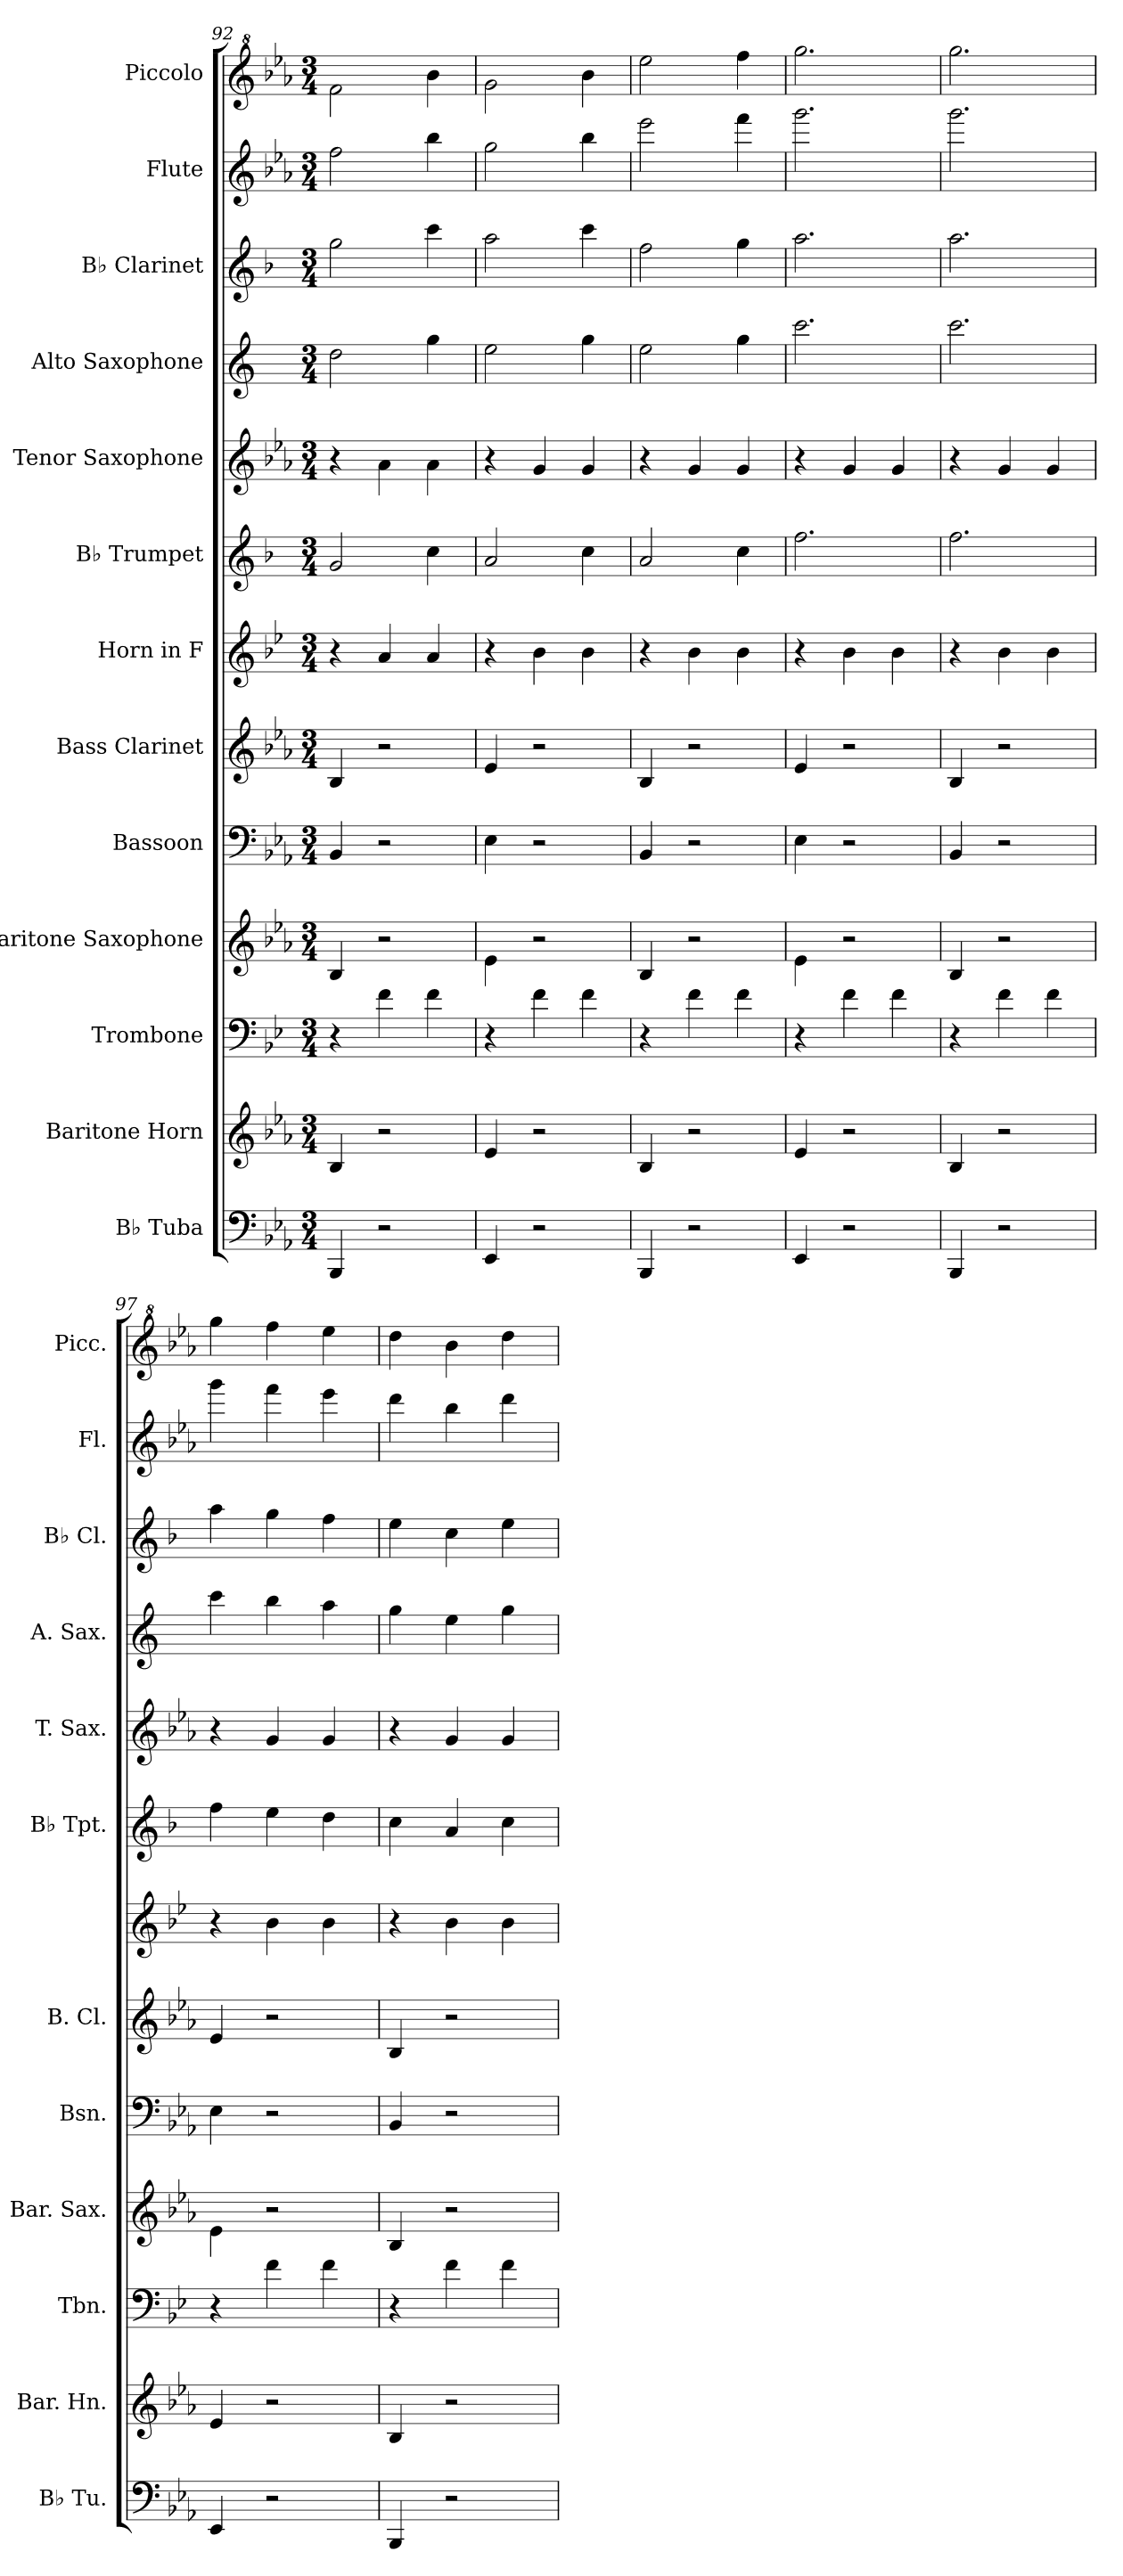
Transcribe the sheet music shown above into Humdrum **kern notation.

**kern	**kern	**kern	**kern	**kern	**kern	**kern	**kern	**kern	**kern	**kern	**kern	**kern
*part13	*part12	*part11	*part10	*part9	*part8	*part7	*part6	*part5	*part4	*part3	*part2	*part1
*staff13	*staff12	*staff11	*staff10	*staff9	*staff8	*staff7	*staff6	*staff5	*staff4	*staff3	*staff2	*staff1
*I"B♭ Tuba	*I"Baritone Horn	*I"Trombone	*I"Baritone Saxophone	*I"Bassoon	*I"Bass Clarinet	*I"Horn in F	*I"B♭ Trumpet	*I"Tenor Saxophone	*I"Alto Saxophone	*I"B♭ Clarinet	*I"Flute	*I"Piccolo
*I'B♭ Tu.	*I'Bar. Hn.	*I'Tbn.	*I'Bar. Sax.	*I'Bsn.	*I'B. Cl.	*	*I'B♭ Tpt.	*I'T. Sax.	*I'A. Sax.	*I'B♭ Cl.	*I'Fl.	*I'Picc.
*clefF4	*clefG2	*clefF4	*clefG2	*clefF4	*clefG2	*clefG2	*clefG2	*clefG2	*clefG2	*clefG2	*clefG2	*clefG^2
*	*ITrd8c14	*ITrd4c7	*ITrd12c21	*	*ITrd8c14	*ITrd4c7	*ITrd1c2	*ITrd8c14	*ITrd5c9	*ITrd1c2	*	*ITrd-7c-12
*k[b-e-a-]	*k[b-e-a-]	*k[b-e-a-]	*k[b-e-a-]	*k[b-e-a-]	*k[b-e-a-]	*k[b-e-a-]	*k[b-e-a-]	*k[b-e-a-]	*k[b-e-a-]	*k[b-e-a-]	*k[b-e-a-]	*k[b-e-a-]
*M3/4	*M3/4	*M3/4	*M3/4	*M3/4	*M3/4	*M3/4	*M3/4	*M3/4	*M3/4	*M3/4	*M3/4	*M3/4
=92	=92	=92	=92	=92	=92	=92	=92	=92	=92	=92	=92	=92
4BBB-/	4BB-/	4r	4BB-/	4BB-/	4BB-/	4r	2f/	4r	2f\	2ff\	2ff\	2fff\
2r	2r	4B-\	2r	2r	2r	4d/	.	4A-\	.	.	.	.
.	.	4B-\	.	.	.	4d/	4b-\	4A-\	4b-\	4bb-\	4bb-\	4bbb-\
=93	=93	=93	=93	=93	=93	=93	=93	=93	=93	=93	=93	=93
4EE-/	4E-/	4r	4E-\	4E-\	4E-/	4r	2g/	4r	2g\	2gg\	2gg\	2ggg\
2r	2r	4B-\	2r	2r	2r	4e-\	.	4G/	.	.	.	.
.	.	4B-\	.	.	.	4e-\	4b-\	4G/	4b-\	4bb-\	4bb-\	4bbb-\
=94	=94	=94	=94	=94	=94	=94	=94	=94	=94	=94	=94	=94
4BBB-/	4BB-/	4r	4BB-/	4BB-/	4BB-/	4r	2g/	4r	2g\	2ee-\	2eee-\	2eeee-\
2r	2r	4B-\	2r	2r	2r	4e-\	.	4G/	.	.	.	.
.	.	4B-\	.	.	.	4e-\	4b-\	4G/	4b-\	4ff\	4fff\	4ffff\
=95	=95	=95	=95	=95	=95	=95	=95	=95	=95	=95	=95	=95
4EE-/	4E-/	4r	4E-\	4E-\	4E-/	4r	2.ee-\	4r	2.ee-\	2.gg\	2.ggg\	2.gggg\
2r	2r	4B-\	2r	2r	2r	4e-\	.	4G/	.	.	.	.
.	.	4B-\	.	.	.	4e-\	.	4G/	.	.	.	.
=96	=96	=96	=96	=96	=96	=96	=96	=96	=96	=96	=96	=96
4BBB-/	4BB-/	4r	4BB-/	4BB-/	4BB-/	4r	2.ee-\	4r	2.ee-\	2.gg\	2.ggg\	2.gggg\
2r	2r	4B-\	2r	2r	2r	4e-\	.	4G/	.	.	.	.
.	.	4B-\	.	.	.	4e-\	.	4G/	.	.	.	.
=97	=97	=97	=97	=97	=97	=97	=97	=97	=97	=97	=97	=97
4EE-/	4E-/	4r	4E-\	4E-\	4E-/	4r	4ee-\	4r	4ee-\	4gg\	4ggg\	4gggg\
2r	2r	4B-\	2r	2r	2r	4e-\	4dd\	4G/	4dd\	4ff\	4fff\	4ffff\
.	.	4B-\	.	.	.	4e-\	4cc\	4G/	4cc\	4ee-\	4eee-\	4eeee-\
=98	=98	=98	=98	=98	=98	=98	=98	=98	=98	=98	=98	=98
4BBB-/	4BB-/	4r	4BB-/	4BB-/	4BB-/	4r	4b-\	4r	4b-\	4dd\	4ddd\	4dddd\
2r	2r	4B-\	2r	2r	2r	4e-\	4g/	4G/	4g\	4b-\	4bb-\	4bbb-\
.	.	4B-\	.	.	.	4e-\	4b-\	4G/	4b-\	4dd\	4ddd\	4dddd\
=	=	=	=	=	=	=	=	=	=	=	=	=
*-	*-	*-	*-	*-	*-	*-	*-	*-	*-	*-	*-	*-
